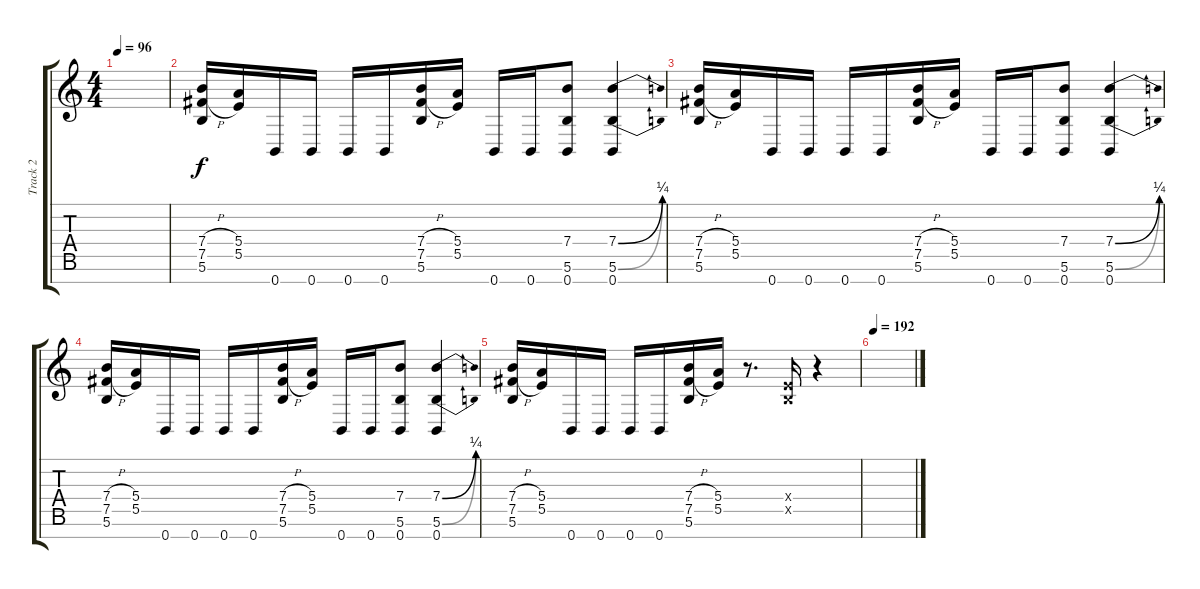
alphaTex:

\track ("Track 2" "Track 2") {instrument overdrivenguitar}
\staff {score tabs}
\tuning (Db4 Db4 Ab3 E3 B2 Gb2 B1) {hide}
\ts (4 4)
\tempo 96
\clef g2
\ks c
|
(7.4{h} 7.5{h} 5.6).16 (5.4 5.5).16 0.7.16 0.7.16 0.7.16 0.7.16 (7.4{h} 7.5{h} 5.6).16 (5.4 5.5).16 0.7.16 0.7.16 (7.4 5.6 0.7).8 (7.4{be (bend 0 0 60 1)} 5.6{be (bend 0 0 60 1)} 0.7).4 |
(7.4{h} 7.5{h} 5.6).16 (5.4 5.5).16 0.7.16 0.7.16 0.7.16 0.7.16 (7.4{h} 7.5{h} 5.6).16 (5.4 5.5).16 0.7.16 0.7.16 (7.4 5.6 0.7).8 (7.4{be (bend 0 0 60 1)} 5.6{be (bend 0 0 60 1)} 0.7).4 |
(7.4{h} 7.5{h} 5.6).16 (5.4 5.5).16 0.7.16 0.7.16 0.7.16 0.7.16 (7.4{h} 7.5{h} 5.6).16 (5.4 5.5).16 0.7.16 0.7.16 (7.4 5.6 0.7).8 (7.4{be (bend 0 0 60 1)} 5.6{be (bend 0 0 60 1)} 0.7).4 |
(7.4{h} 7.5{h} 5.6).16 (5.4 5.5).16 0.7.16 0.7.16 0.7.16 0.7.16 (7.4{h} 7.5{h} 5.6).16 (5.4 5.5).16 r.8{d} (0.4{x} 0.5{x}).16 r.4 |
\tempo 192
